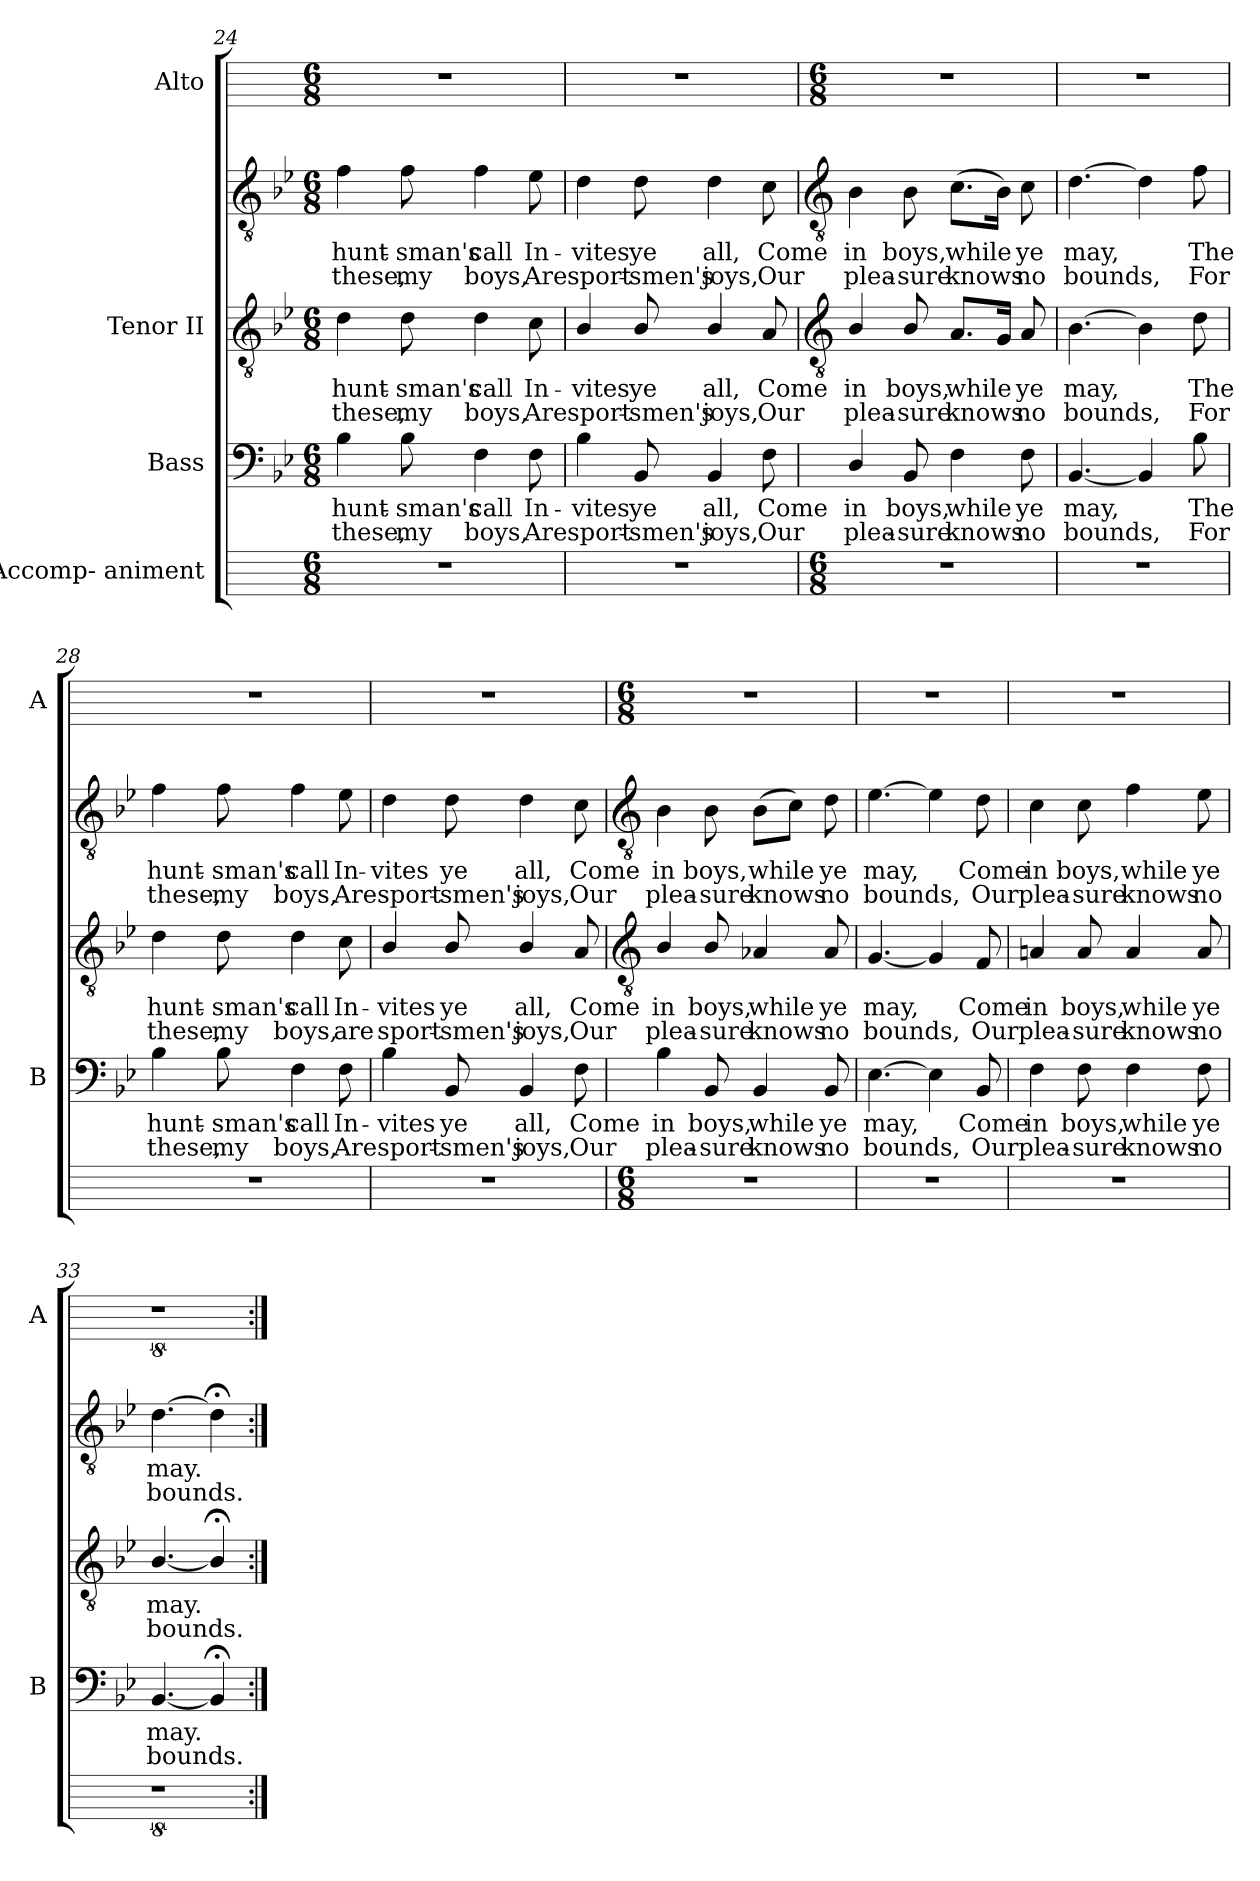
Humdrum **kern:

**kern	**kern	**text	**text	**kern	**text	**text	**kern	**text	**text	**kern
*part4	*part3	*part3	*part3	*part2	*part2	*part2	*part2	*part2	*part2	*part1
*staff5	*staff4	*staff4	*staff4	*staff3	*staff3	*staff3	*staff2	*staff2	*staff2	*staff1
*I"Accomp- animent	*I"Bass	*	*	*I"Tenor II	*	*	*	*	*	*I"Alto
*	*I'B	*	*	*	*	*	*	*	*	*I'A
*	*clefF4	*	*	*clefGv2	*	*	*clefGv2	*	*	*
*	*k[b-e-]	*	*	*k[b-e-]	*	*	*k[b-e-]	*	*	*
*	*B-:	*	*	*B-:	*	*	*B-:	*	*	*
*M6/8	*M6/8	*	*	*M6/8	*	*	*M6/8	*	*	*M6/8
=24	=24	=24	=24	=24	=24	=24	=24	=24	=24	=24
!	!	!LO:LY:b	!LO:LY:b	!	!LO:LY:b	!LO:LY:b	!	!LO:LY:b	!LO:LY:b	!
2.r	4B-	hunt-	-these,	4d	hunt-	-these,	4f	hunt-	-these,	2.r
!	!	!LO:LY:b	!LO:LY:b	!	!LO:LY:b	!LO:LY:b	!	!LO:LY:b	!LO:LY:b	!
.	8B-	sman's	my	8d	sman's	my	8f	sman's	my	.
!	!	!LO:LY:b	!LO:LY:b	!	!LO:LY:b	!LO:LY:b	!	!LO:LY:b	!LO:LY:b	!
.	4F	call	boys,	4d	call	boys,	4f	call	boys,	.
!	!	!LO:LY:b	!LO:LY:b	!	!LO:LY:b	!LO:LY:b	!	!LO:LY:b	!LO:LY:b	!
.	8F	In-	-Are	8c	In-	-Are	8e-	In-	-Are	.
=25	=25	=25	=25	=25	=25	=25	=25	=25	=25	=25
!	!	!LO:LY:b	!LO:LY:b	!	!LO:LY:b	!LO:LY:b	!	!LO:LY:b	!LO:LY:b	!
2.r	4B-	vites	sport-	4B-/	vites	sport-	4d	vites	sport-	2.r
!	!	!LO:LY:b	!LO:LY:b	!	!LO:LY:b	!LO:LY:b	!	!LO:LY:b	!LO:LY:b	!
.	8BB-	-ye	smen's	8B-/	-ye	smen's	8d	-ye	smen's	.
!	!	!LO:LY:b	!LO:LY:b	!	!LO:LY:b	!LO:LY:b	!	!LO:LY:b	!LO:LY:b	!
.	4BB-	all,	joys,	4B-/	all,	joys,	4d	all,	joys,	.
!	!	!LO:LY:b	!LO:LY:b	!	!LO:LY:b	!LO:LY:b	!	!LO:LY:b	!LO:LY:b	!
.	8F	Come	Our	8A	Come	Our	8c	Come	Our	.
!!LO:LB:g=z
=26	=26	=26	=26	=26	=26	=26	=26	=26	=26	=26
*	*	*	*	*clefGv2	*	*	*clefGv2	*	*	*
*M6/8	*	*	*	*	*	*	*	*	*	*M6/8
!	!	!LO:LY:b	!LO:LY:b	!	!LO:LY:b	!LO:LY:b	!	!LO:LY:b	!LO:LY:b	!
2.r	4D/	in	plea-	4B-/	in	plea-	4B-	in	plea-	2.r
!	!	!LO:LY:b	!LO:LY:b	!	!LO:LY:b	!LO:LY:b	!	!LO:LY:b	!LO:LY:b	!
.	8BB-	-boys,	sure	8B-/	-boys,	sure	8B-	-boys,	sure	.
!	!	!LO:LY:b	!LO:LY:b	!	!LO:LY:b	!LO:LY:b	!	!LO:LY:b	!LO:LY:b	!
.	4F	while	knows	8.AL	while	knows	(>8.cL	while	knows	.
.	.	.	.	16GJ	.	.	16B-J)	.	.	.
!	!	!LO:LY:b	!LO:LY:b	!	!LO:LY:b	!LO:LY:b	!	!LO:LY:b	!LO:LY:b	!
.	8F	ye	no	8A	ye	no	8c	ye	no	.
=27	=27	=27	=27	=27	=27	=27	=27	=27	=27	=27
!	!	!LO:LY:b	!LO:LY:b	!	!LO:LY:b	!LO:LY:b	!	!LO:LY:b	!LO:LY:b	!
2.r	[4.BB-	may,	bounds,	[4.B-	may,	bounds,	[4.d	may,	bounds,	2.r
.	4BB-]	.	.	4B-]	.	.	4d]	.	.	.
!	!	!LO:LY:b	!LO:LY:b	!	!LO:LY:b	!LO:LY:b	!	!LO:LY:b	!LO:LY:b	!
.	8B-	The	For	8d	The	For	8f	The	For	.
=28	=28	=28	=28	=28	=28	=28	=28	=28	=28	=28
!	!	!LO:LY:b	!LO:LY:b	!	!LO:LY:b	!LO:LY:b	!	!LO:LY:b	!LO:LY:b	!
2.r	4B-	hunt-	-these,	4d	hunt-	-these,	4f	hunt-	-these,	2.r
!	!	!LO:LY:b	!LO:LY:b	!	!LO:LY:b	!LO:LY:b	!	!LO:LY:b	!LO:LY:b	!
.	8B-	sman's	my	8d	sman's	my	8f	sman's	my	.
!	!	!LO:LY:b	!LO:LY:b	!	!LO:LY:b	!LO:LY:b	!	!LO:LY:b	!LO:LY:b	!
.	4F	call	boys,	4d	call	boys,	4f	call	boys,	.
!	!	!LO:LY:b	!LO:LY:b	!	!LO:LY:b	!LO:LY:b	!	!LO:LY:b	!LO:LY:b	!
.	8F	In-	-Are	8c	In-	-are	8e-	In-	-Are	.
=29	=29	=29	=29	=29	=29	=29	=29	=29	=29	=29
!	!	!LO:LY:b	!LO:LY:b	!	!LO:LY:b	!LO:LY:b	!	!LO:LY:b	!LO:LY:b	!
2.r	4B-	vites	sport-	4B-/	vites	sport-	4d	vites	sport-	2.r
!	!	!LO:LY:b	!LO:LY:b	!	!LO:LY:b	!LO:LY:b	!	!LO:LY:b	!LO:LY:b	!
.	8BB-	-ye	smen's	8B-/	-ye	smen's	8d	-ye	smen's	.
!	!	!LO:LY:b	!LO:LY:b	!	!LO:LY:b	!LO:LY:b	!	!LO:LY:b	!LO:LY:b	!
.	4BB-	all,	joys,	4B-/	all,	joys,	4d	all,	joys,	.
!	!	!LO:LY:b	!LO:LY:b	!	!LO:LY:b	!LO:LY:b	!	!LO:LY:b	!LO:LY:b	!
.	8F	Come	Our	8A	Come	Our	8c	Come	Our	.
!!LO:LB:g=z
=30	=30	=30	=30	=30	=30	=30	=30	=30	=30	=30
*	*	*	*	*clefGv2	*	*	*clefGv2	*	*	*
*M6/8	*	*	*	*	*	*	*	*	*	*M6/8
!	!	!LO:LY:b	!LO:LY:b	!	!LO:LY:b	!LO:LY:b	!	!LO:LY:b	!LO:LY:b	!
2.r	4B-	in	plea-	4B-/	in	plea-	4B-	in	plea-	2.r
!	!	!LO:LY:b	!LO:LY:b	!	!LO:LY:b	!LO:LY:b	!	!LO:LY:b	!LO:LY:b	!
.	8BB-	-boys,	sure	8B-/	-boys,	sure	8B-	-boys,	sure	.
!	!	!LO:LY:b	!LO:LY:b	!	!LO:LY:b	!LO:LY:b	!	!LO:LY:b	!LO:LY:b	!
.	4BB-	while	knows	4A-X	while	knows	(>8B-L	while	knows	.
.	.	.	.	.	.	.	8cJ)	.	.	.
!	!	!LO:LY:b	!LO:LY:b	!	!LO:LY:b	!LO:LY:b	!	!LO:LY:b	!LO:LY:b	!
.	8BB-	ye	no	8A-	ye	no	8d	ye	no	.
=31	=31	=31	=31	=31	=31	=31	=31	=31	=31	=31
!	!	!LO:LY:b	!LO:LY:b	!	!LO:LY:b	!LO:LY:b	!	!LO:LY:b	!LO:LY:b	!
2.r	[4.E-	may,	bounds,	[4.G	may,	bounds,	[4.e-	may,	bounds,	2.r
.	4E-]	.	.	4G]	.	.	4e-]	.	.	.
!	!	!LO:LY:b	!LO:LY:b	!	!LO:LY:b	!LO:LY:b	!	!LO:LY:b	!LO:LY:b	!
.	8BB-	Come	Our	8F	Come	Our	8d	Come	Our	.
=32	=32	=32	=32	=32	=32	=32	=32	=32	=32	=32
!	!	!LO:LY:b	!LO:LY:b	!	!LO:LY:b	!LO:LY:b	!	!LO:LY:b	!LO:LY:b	!
2.r	4F	in	plea-	4An	in	plea-	4c	in	plea-	2.r
!	!	!LO:LY:b	!LO:LY:b	!	!LO:LY:b	!LO:LY:b	!	!LO:LY:b	!LO:LY:b	!
.	8F	-boys,	sure	8A	-boys,	sure	8c	-boys,	sure	.
!	!	!LO:LY:b	!LO:LY:b	!	!LO:LY:b	!LO:LY:b	!	!LO:LY:b	!LO:LY:b	!
.	4F	while	knows	4A	while	knows	4f	while	knows	.
!	!	!LO:LY:b	!LO:LY:b	!	!LO:LY:b	!LO:LY:b	!	!LO:LY:b	!LO:LY:b	!
.	8F	ye	no	8A	ye	no	8e-	ye	no	.
=33	=33	=33	=33	=33	=33	=33	=33	=33	=33	=33
!	!	!LO:LY:b	!LO:LY:b	!	!LO:LY:b	!LO:LY:b	!	!LO:LY:b	!LO:LY:b	!
8%5r	[4.BB-	may.	bounds.	[4.B-/	may.	bounds.	[4.d	may.	bounds.	8%5r
.	4BB-;<]	.	.	4B-;</]	.	.	4d;<]	.	.	.
=:|!	=:|!	=:|!	=:|!	=:|!	=:|!	=:|!	=:|!	=:|!	=:|!	=:|!
*-	*-	*-	*-	*-	*-	*-	*-	*-	*-	*-
